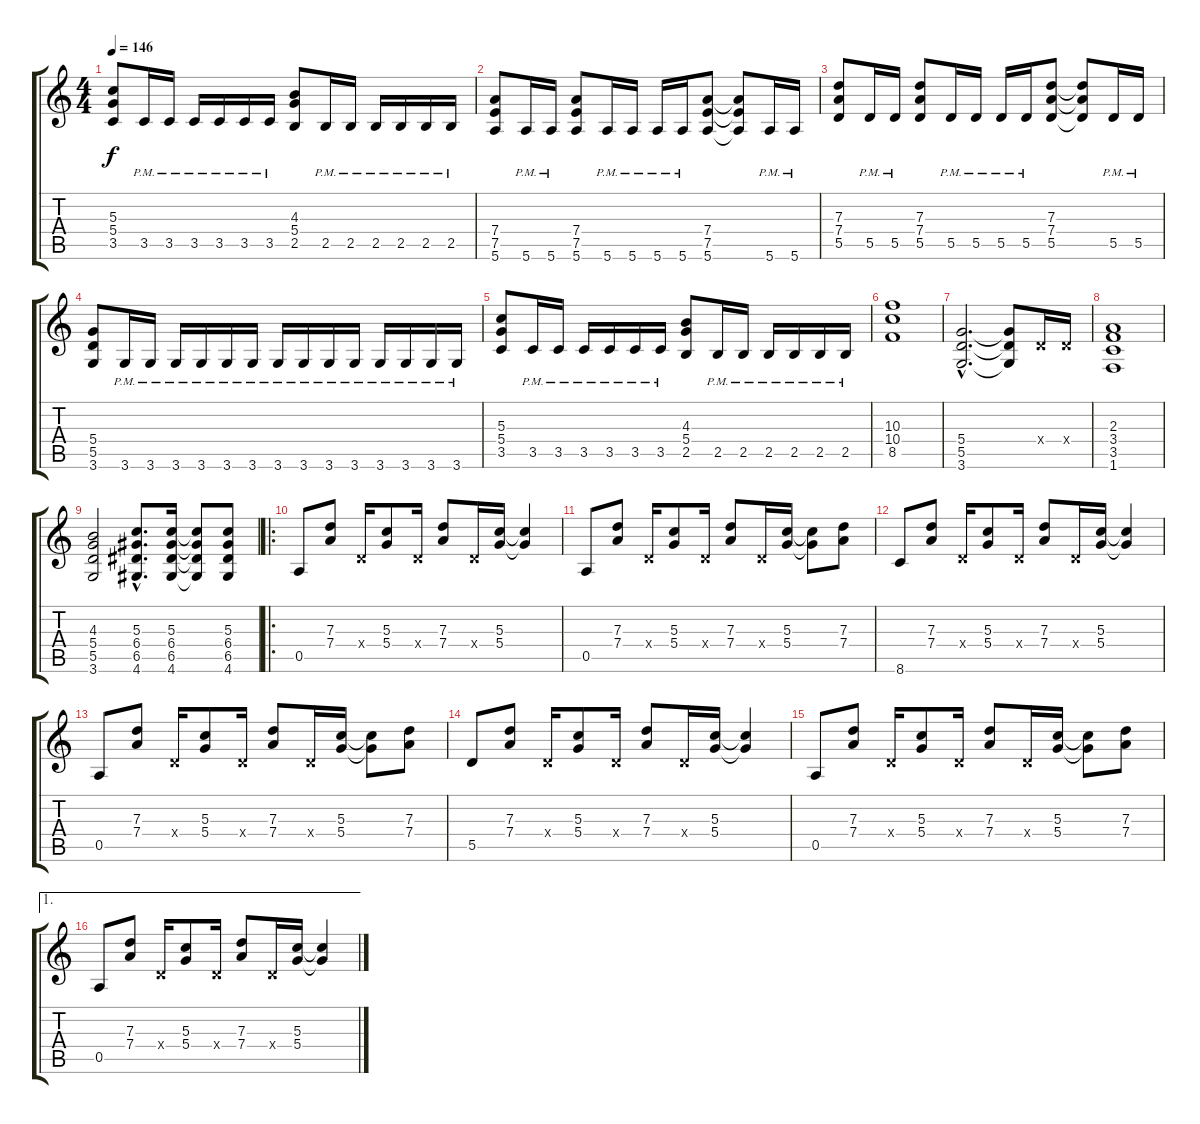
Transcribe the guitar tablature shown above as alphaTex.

\track "" {instrument distortionguitar}
\staff {score tabs}
\tuning (E4 B3 G3 D3 A2 E2) {hide}
\ts (4 4)
\tempo 146
\clef g2
\ks c
(5.3 5.4 3.5).8{dy f} 3.5{pm}.16 3.5{pm}.16 3.5{pm}.16 3.5{pm}.16 3.5{pm}.16 3.5{pm}.16 (4.3 5.4 2.5).8 2.5{pm}.16 2.5{pm}.16 2.5{pm}.16 2.5{pm}.16 2.5{pm}.16 2.5{pm}.16 |
(7.4 7.5 5.6).8 5.6{pm}.16 5.6{pm}.16 (7.4 7.5 5.6).8 5.6{pm}.16 5.6{pm}.16 5.6{pm}.16 5.6{pm}.16 (7.4 7.5 5.6).8 (7.4{t} 7.5{t} 5.6{t}).8 5.6{pm}.16 5.6{pm}.16 |
(7.3 7.4 5.5).8 5.5{pm}.16 5.5{pm}.16 (7.3 7.4 5.5).8 5.5{pm}.16 5.5{pm}.16 5.5{pm}.16 5.5{pm}.16 (7.3 7.4 5.5).8 (7.3{t} 7.4{t} 5.5{t}).8 5.5{pm}.16 5.5{pm}.16 |
(5.4 5.5 3.6).8 3.6{pm}.16 3.6{pm}.16 3.6{pm}.16 3.6{pm}.16 3.6{pm}.16 3.6{pm}.16 3.6{pm}.16 3.6{pm}.16 3.6{pm}.16 3.6{pm}.16 3.6{pm}.16 3.6{pm}.16 3.6{pm}.16 3.6{pm}.16 |
(5.3 5.4 3.5).8 3.5{pm}.16 3.5{pm}.16 3.5{pm}.16 3.5{pm}.16 3.5{pm}.16 3.5{pm}.16 (4.3 5.4 2.5).8 2.5{pm}.16 2.5{pm}.16 2.5{pm}.16 2.5{pm}.16 2.5{pm}.16 2.5{pm}.16 |
(10.3 10.4 8.5).1 |
(5.4{hac} 5.5{hac} 3.6{hac}).2{d} (5.4{t} 5.5{t} 3.6{t}).8 0.4{x}.16 0.4{x}.16 |
(2.3 3.4 3.5 1.6).1 |
(4.3 5.4 5.5 3.6).2 (5.3{hac} 6.4{hac} 6.5{hac} 4.6{hac}).8{d} (5.3 6.4 6.5 4.6).16 (5.3{t} 6.4{t} 6.5{t} 4.6{t}).8 (5.3 6.4 6.5 4.6).8 |
\ro
0.5.8 (7.3 7.4).8 0.4{x}.16 (5.3 5.4).8 0.4{x}.16 (7.3 7.4).8 0.4{x}.16 (5.3 5.4).16 (5.3{t} 5.4{t}).4 |
0.5.8 (7.3 7.4).8 0.4{x}.16 (5.3 5.4).8 0.4{x}.16 (7.3 7.4).8 0.4{x}.16 (5.3 5.4).16 (5.3{t} 5.4{t}).8 (7.3 7.4).8 |
8.6.8 (7.3 7.4).8 0.4{x}.16 (5.3 5.4).8 0.4{x}.16 (7.3 7.4).8 0.4{x}.16 (5.3 5.4).16 (5.3{t} 5.4{t}).4 |
0.5.8 (7.3 7.4).8 0.4{x}.16 (5.3 5.4).8 0.4{x}.16 (7.3 7.4).8 0.4{x}.16 (5.3 5.4).16 (5.3{t} 5.4{t}).8 (7.3 7.4).8 |
5.5.8 (7.3 7.4).8 0.4{x}.16 (5.3 5.4).8 0.4{x}.16 (7.3 7.4).8 0.4{x}.16 (5.3 5.4).16 (5.3{t} 5.4{t}).4 |
0.5.8 (7.3 7.4).8 0.4{x}.16 (5.3 5.4).8 0.4{x}.16 (7.3 7.4).8 0.4{x}.16 (5.3 5.4).16 (5.3{t} 5.4{t}).8 (7.3 7.4).8 |
\ae 1
0.5.8 (7.3 7.4).8 0.4{x}.16 (5.3 5.4).8 0.4{x}.16 (7.3 7.4).8 0.4{x}.16 (5.3 5.4).16 (5.3{t} 5.4{t}).4
